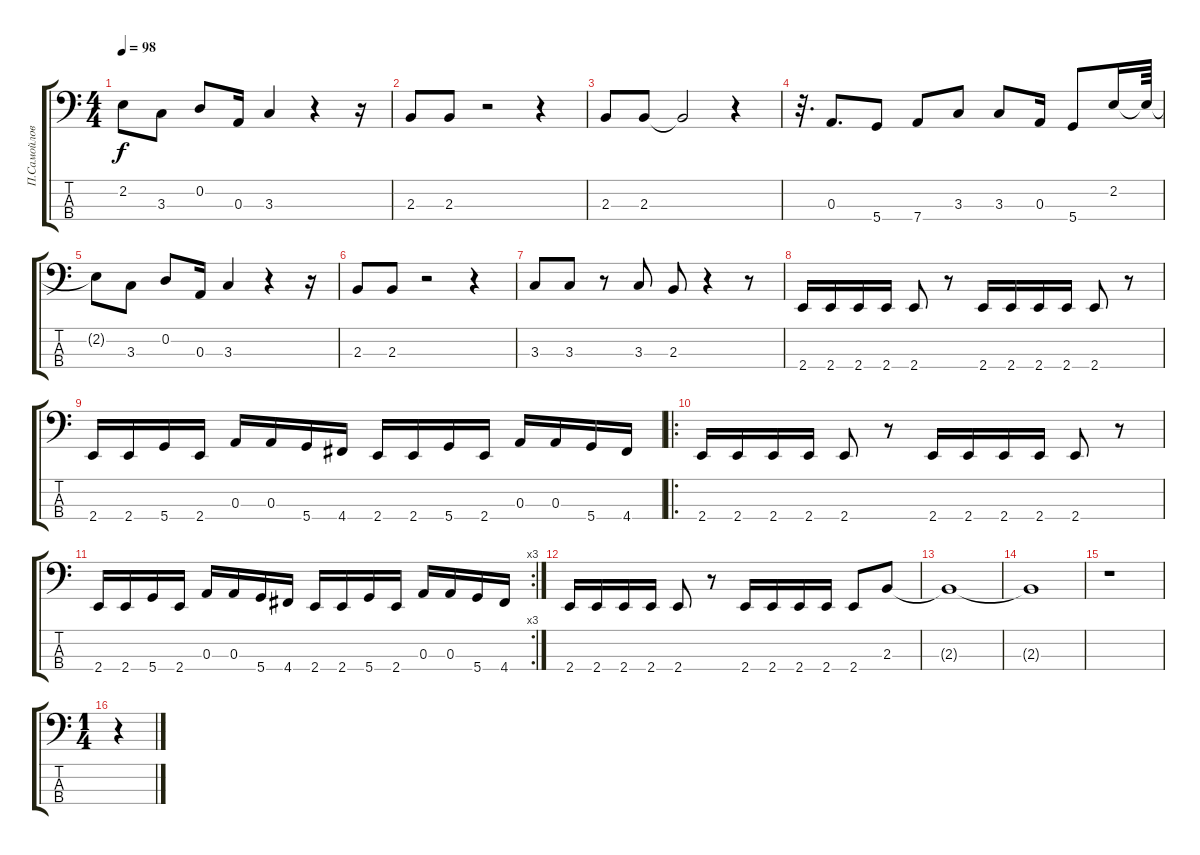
\track ("П.Самойлов" "П.Самойлов") {instrument electricbasspick}
\staff {score tabs}
\tuning (G2 D2 A1 D1) {hide}
\ts (4 4)
\tempo 98
\clef f4
\ks c
2.2{t}.8{dy f} 3.3.8 0.2.8 0.3.16 3.3.4 r.4 r.16 |
2.3.8 2.3.8 r.2 r.4 |
2.3.8 2.3.8 2.3{t}.2 r.4 |
r.32{d} 0.3.8{d} 5.4.8 7.4.8 3.3.8 3.3.8 0.3.16 5.4.8 2.2.16 2.2{t}.64 |
2.2{t}.8 3.3.8 0.2.8 0.3.16 3.3.4 r.4 r.16 |
2.3.8 2.3.8 r.2 r.4 |
3.3.8 3.3.8 r.8 3.3.8 2.3.8 r.4 r.8 |
2.4.16 2.4.16 2.4.16 2.4.16 2.4.8 r.8 2.4.16 2.4.16 2.4.16 2.4.16 2.4.8 r.8 |
2.4.16 2.4.16 5.4.16 2.4.16 0.3.16 0.3.16 5.4.16 4.4.16 2.4.16 2.4.16 5.4.16 2.4.16 0.3.16 0.3.16 5.4.16 4.4.16 |
\ro
2.4.16 2.4.16 2.4.16 2.4.16 2.4.8 r.8 2.4.16 2.4.16 2.4.16 2.4.16 2.4.8 r.8 |
\rc 3
2.4.16 2.4.16 5.4.16 2.4.16 0.3.16 0.3.16 5.4.16 4.4.16 2.4.16 2.4.16 5.4.16 2.4.16 0.3.16 0.3.16 5.4.16 4.4.16 |
2.4.16 2.4.16 2.4.16 2.4.16 2.4.8 r.8 2.4.16 2.4.16 2.4.16 2.4.16 2.4.8 2.3.8 |
2.3{t}.1 |
2.3{t}.1 |
r.1 |
\ts (1 4)
r.4
